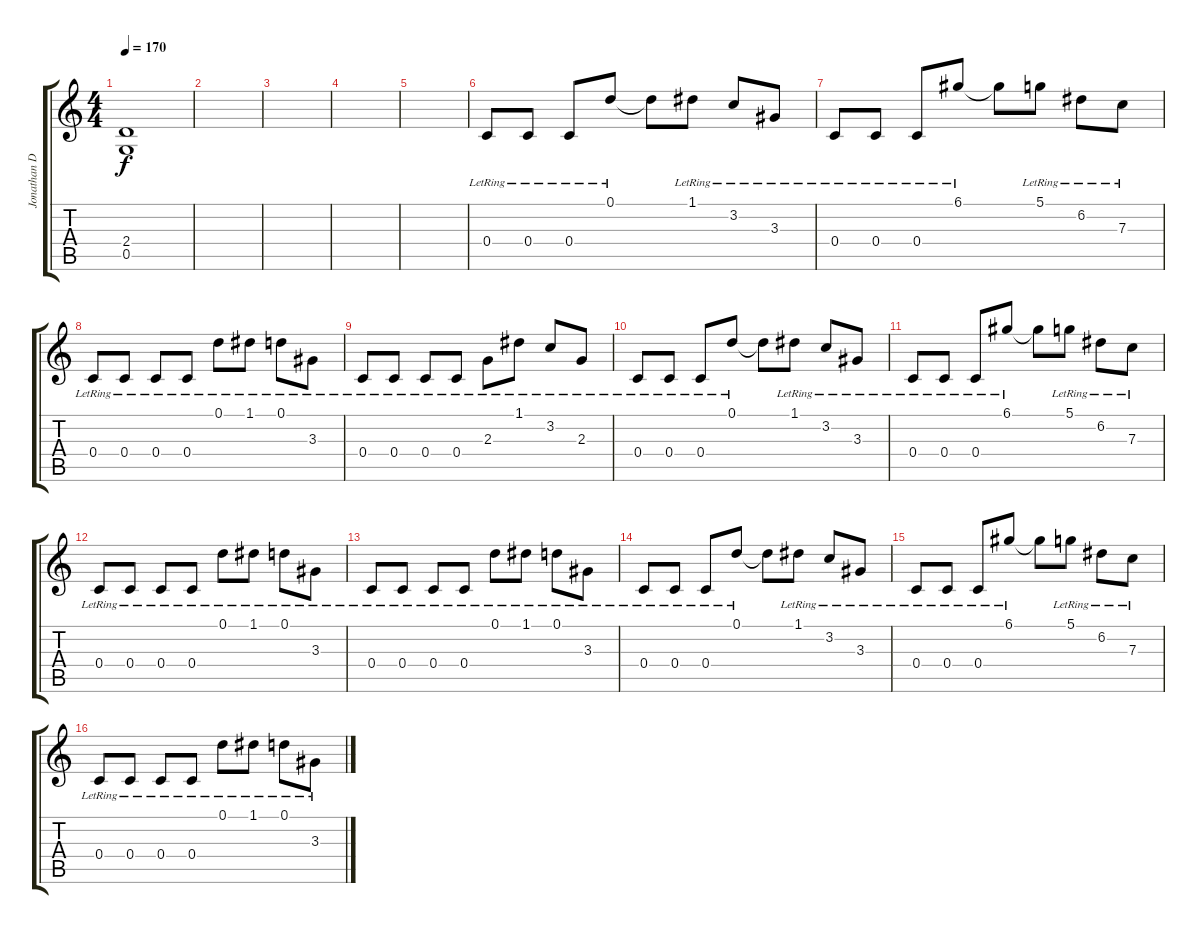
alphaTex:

\track ("Jonathan Donias" "Jonathan D") {instrument distortionguitar}
\staff {score tabs}
\tuning (D4 A3 F3 C3 G2 C2) {hide}
\ts (4 4)
\tempo 170
\clef g2
\ks c
(2.4{t} 0.5{t}).1{dy f} |
|
|
|
|
0.4{lr}.8 0.4{lr}.8 0.4{lr}.8 0.1{lr}.8 0.1{t}.8 1.1{lr}.8 3.2{lr}.8 3.3{lr}.8 |
0.4{lr}.8 0.4{lr}.8 0.4{lr}.8 6.1{lr}.8 6.1{t}.8 5.1{lr}.8 6.2{lr}.8 7.3{lr}.8 |
0.4{lr}.8 0.4{lr}.8 0.4{lr}.8 0.4{lr}.8 0.1{lr}.8 1.1{lr}.8 0.1{lr}.8 3.3{lr}.8 |
0.4{lr}.8 0.4{lr}.8 0.4{lr}.8 0.4{lr}.8 2.3{lr}.8 1.1{lr}.8 3.2{lr}.8 2.3{lr}.8 |
0.4{lr}.8 0.4{lr}.8 0.4{lr}.8 0.1{lr}.8 0.1{t}.8 1.1{lr}.8 3.2{lr}.8 3.3{lr}.8 |
0.4{lr}.8 0.4{lr}.8 0.4{lr}.8 6.1{lr}.8 6.1{t}.8 5.1{lr}.8 6.2{lr}.8 7.3{lr}.8 |
0.4{lr}.8 0.4{lr}.8 0.4{lr}.8 0.4{lr}.8 0.1{lr}.8 1.1{lr}.8 0.1{lr}.8 3.3{lr}.8 |
0.4{lr}.8 0.4{lr}.8 0.4{lr}.8 0.4{lr}.8 0.1{lr}.8 1.1{lr}.8 0.1{lr}.8 3.3{lr}.8 |
0.4{lr}.8 0.4{lr}.8 0.4{lr}.8 0.1{lr}.8 0.1{t}.8 1.1{lr}.8 3.2{lr}.8 3.3{lr}.8 |
0.4{lr}.8 0.4{lr}.8 0.4{lr}.8 6.1{lr}.8 6.1{t}.8 5.1{lr}.8 6.2{lr}.8 7.3{lr}.8 |
0.4{lr}.8 0.4{lr}.8 0.4{lr}.8 0.4{lr}.8 0.1{lr}.8 1.1{lr}.8 0.1{lr}.8 3.3{lr}.8
